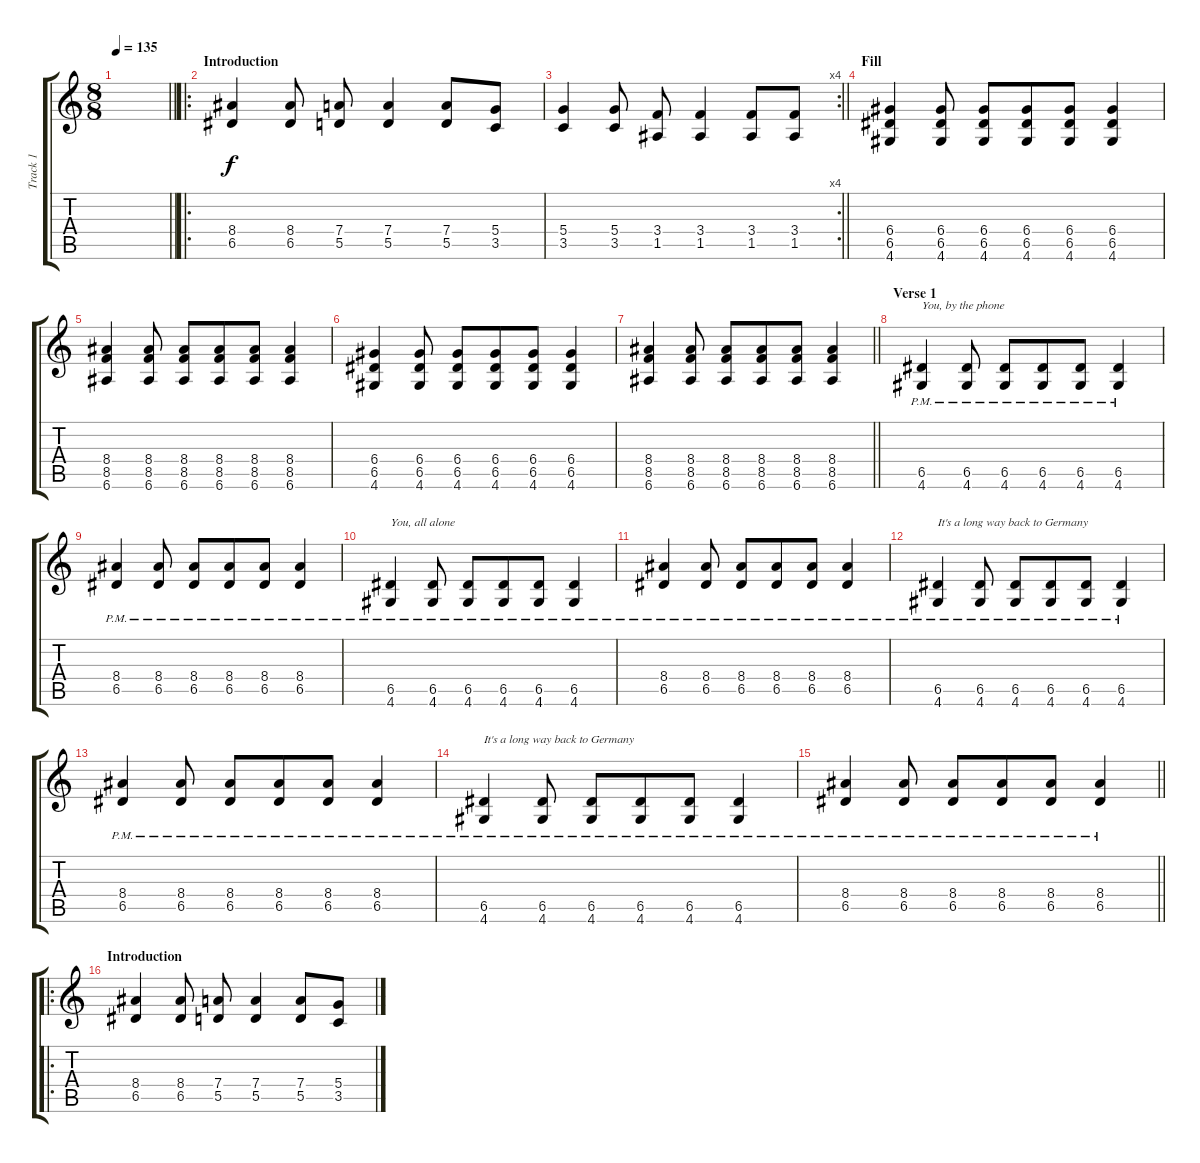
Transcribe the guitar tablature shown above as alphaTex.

\track ("Track 1" "Track 1") {instrument distortionguitar}
\staff {score tabs}
\tuning (E4 B3 G3 D3 A2 E2) {hide}
\ts (8 8)
\tempo 135
\clef g2
\barLineRight lightlight
\ks c
|
\ro
\section ("" "Introduction")
(8.4 6.5).4 (8.4 6.5).8 (7.4 5.5).8 (7.4 5.5).4 (7.4 5.5).8 (5.4 3.5).8 |
\rc 4
\barLineRight lightlight
(5.4 3.5).4 (5.4 3.5).8 (3.4 1.5).8 (3.4 1.5).4 (3.4 1.5).8 (3.4 1.5).8 |
\section ("" "Fill")
(6.4 6.5 4.6).4 (6.4 6.5 4.6).8 (6.4 6.5 4.6).8 (6.4 6.5 4.6).8 (6.4 6.5 4.6).8 (6.4 6.5 4.6).4 |
(8.4 8.5 6.6).4 (8.4 8.5 6.6).8 (8.4 8.5 6.6).8 (8.4 8.5 6.6).8 (8.4 8.5 6.6).8 (8.4 8.5 6.6).4 |
(6.4 6.5 4.6).4 (6.4 6.5 4.6).8 (6.4 6.5 4.6).8 (6.4 6.5 4.6).8 (6.4 6.5 4.6).8 (6.4 6.5 4.6).4 |
\barLineRight lightlight
(8.4 8.5 6.6).4 (8.4 8.5 6.6).8 (8.4 8.5 6.6).8 (8.4 8.5 6.6).8 (8.4 8.5 6.6).8 (8.4 8.5 6.6).4 |
\section ("" "Verse 1")
(6.5 4.6{pm}).4{txt "You, by the phone"} (6.5 4.6{pm}).8 (6.5 4.6{pm}).8 (6.5 4.6{pm}).8 (6.5 4.6{pm}).8 (6.5 4.6{pm}).4 |
(8.4 6.5{pm}).4 (8.4 6.5{pm}).8 (8.4 6.5{pm}).8 (8.4 6.5{pm}).8 (8.4 6.5{pm}).8 (8.4 6.5{pm}).4 |
(6.5 4.6{pm}).4{txt "You, all alone"} (6.5 4.6{pm}).8 (6.5 4.6{pm}).8 (6.5 4.6{pm}).8 (6.5 4.6{pm}).8 (6.5 4.6{pm}).4 |
(8.4 6.5{pm}).4 (8.4 6.5{pm}).8 (8.4 6.5{pm}).8 (8.4 6.5{pm}).8 (8.4 6.5{pm}).8 (8.4 6.5{pm}).4 |
(6.5 4.6{pm}).4{txt "It's a long way back to Germany"} (6.5 4.6{pm}).8 (6.5 4.6{pm}).8 (6.5 4.6{pm}).8 (6.5 4.6{pm}).8 (6.5 4.6{pm}).4 |
(8.4 6.5{pm}).4 (8.4 6.5{pm}).8 (8.4 6.5{pm}).8 (8.4 6.5{pm}).8 (8.4 6.5{pm}).8 (8.4 6.5{pm}).4 |
(6.5 4.6{pm}).4{txt "It's a long way back to Germany"} (6.5 4.6{pm}).8 (6.5 4.6{pm}).8 (6.5 4.6{pm}).8 (6.5 4.6{pm}).8 (6.5 4.6{pm}).4 |
\barLineRight lightlight
(8.4 6.5{pm}).4 (8.4 6.5{pm}).8 (8.4 6.5{pm}).8 (8.4 6.5{pm}).8 (8.4 6.5{pm}).8 (8.4 6.5{pm}).4 |
\ro
\section ("" "Introduction")
(8.4 6.5).4 (8.4 6.5).8 (7.4 5.5).8 (7.4 5.5).4 (7.4 5.5).8 (5.4 3.5).8
